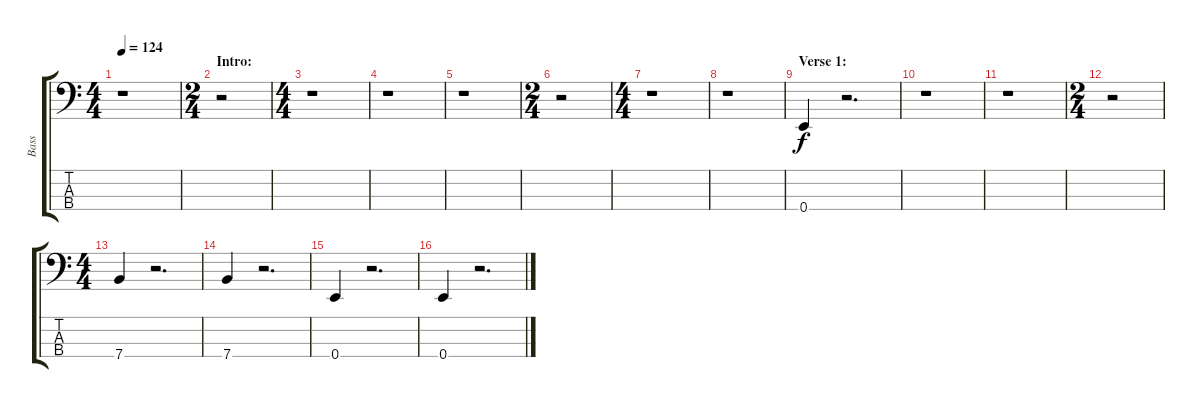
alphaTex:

\track ("Bass" "Bass") {instrument electricbasspick}
\staff {score tabs}
\tuning (G2 D2 A1 E1) {hide}
\ts (4 4)
\tempo 124
\clef f4
\ks c
r.1{dy f instrument electricbasspick} |
\ts (2 4)
\section ("" "Intro:")
r.2 |
\ts (4 4)
r.1 |
r.1 |
r.1 |
\ts (2 4)
r.2 |
\ts (4 4)
r.1 |
r.1 |
\section ("" "Verse 1:")
0.4.4 r.2{d} |
r.1 |
r.1 |
\ts (2 4)
r.2 |
\ts (4 4)
7.4.4 r.2{d} |
7.4.4 r.2{d} |
0.4.4 r.2{d} |
0.4.4 r.2{d}
